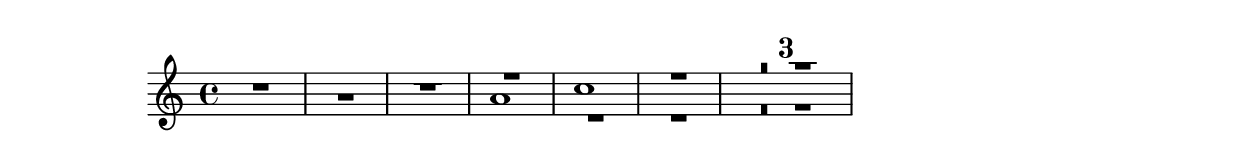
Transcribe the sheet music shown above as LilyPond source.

%% Do not edit this file; it is auto-generated from input/new
%% This file is in the public domain.
\version "2.11.52"
\header {
 doctitlees = "Posicionar los silencios multicompás"
 texidoces = "
A diferencia de los silencios normales, no existe una instrucción
predefinida para modificar la posición predefinida de un símbolo
multicompás sobre el pentagrama, adjuntándolo a una nota,
independientemente de cuál sea su forma.  Sin embargo, en la música
polifónica los silencios multicompás de las voces de numeración par e
impar están separados verticalmente.  La colocación de los silencios
multicompás se puede controlar como se ve a continuación:

"
  lsrtags = "rhythms,tweaks-and-overrides"
  texidoc = "
Unlike ordinary rests, there is no predefined command
to change the vertical position on the staff of a multi-measure
rest symbol of either form by attaching it to a note.  However,
in polyphonic music multi-measure rests in odd-numbered and
even-numbered voices are vertically separated.  The positioning
of multi-measure rests can be controlled as follows:
 "
  doctitle = "Positioning multi-measure rests"
} % begin verbatim

\relative c'' {
  % Multi-measure rests by default are set under the second line
  R1
  % They can be moved with an override
  \override MultiMeasureRest #'staff-position = #-2
  R1
  % A value of 0 is the default position;
  % the following trick moves the rest to the center line
  \override MultiMeasureRest #'staff-position = #-0.01
  R1
  % Multi-measure rests in odd-numbered voices are under the top line
  << { R1 } \\ { a1 } >>
  % Multi-measure rests in even-numbered voices are under the bottom line
  << { c1 } \\ { R1 } >>
  % They remain separated even in empty measures
  << { R1 } \\ { R1 } >>
  % This brings them together even though there are two voices
  \compressFullBarRests
  <<
    \revert MultiMeasureRest #'staff-position
    { R1*3 }
    \\
    \revert MultiMeasureRest #'staff-position
    { R1*3 }
  >>
}
